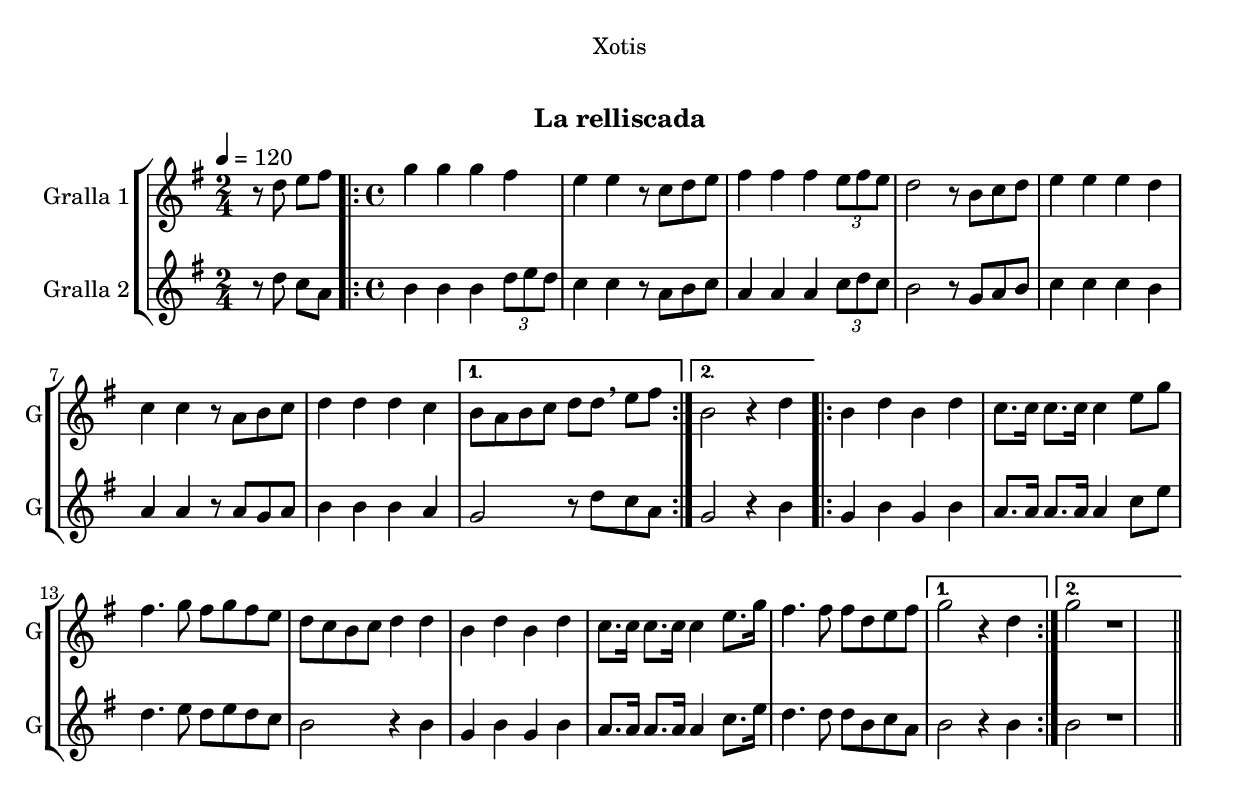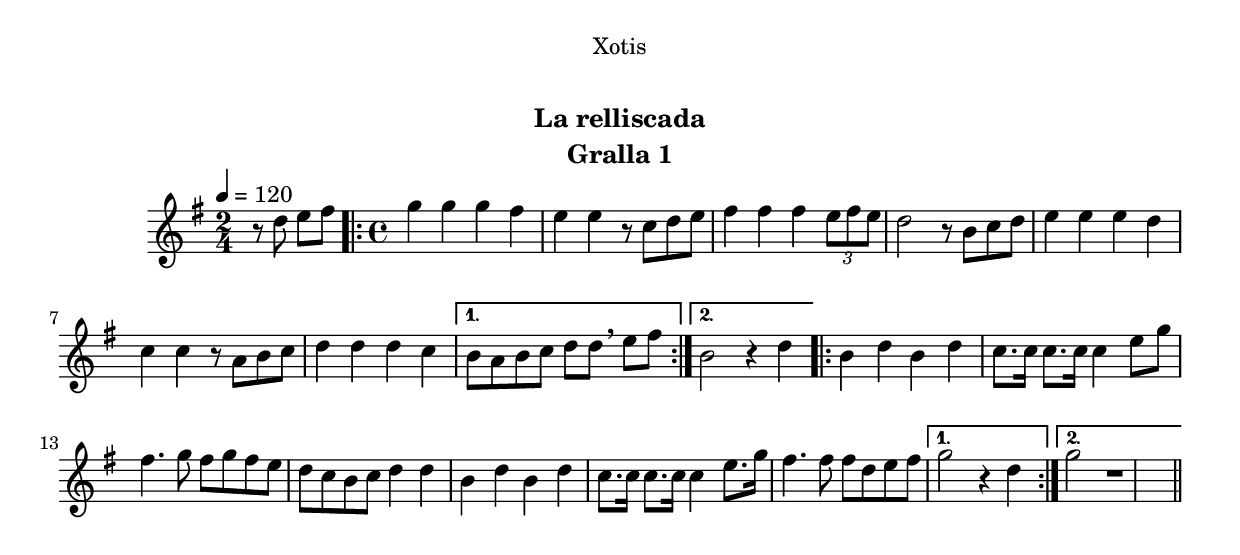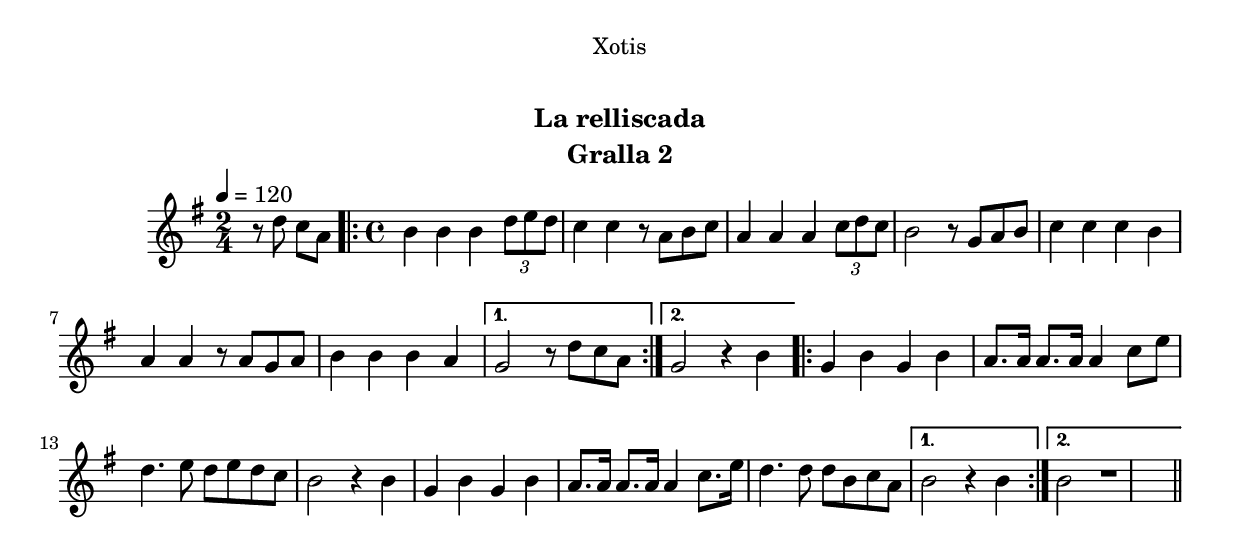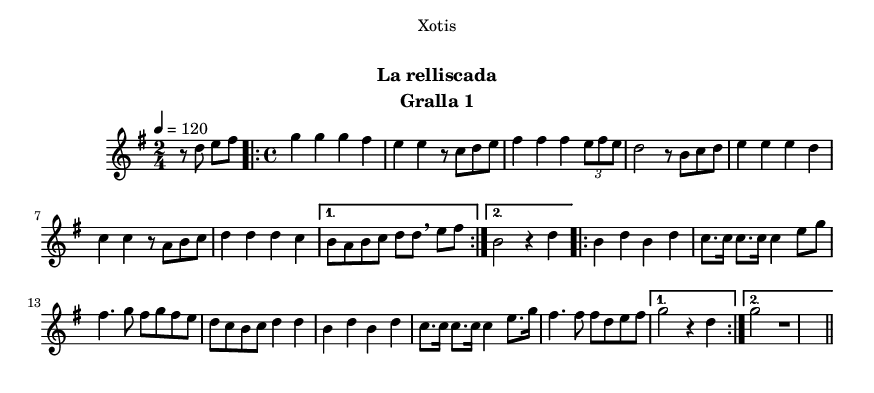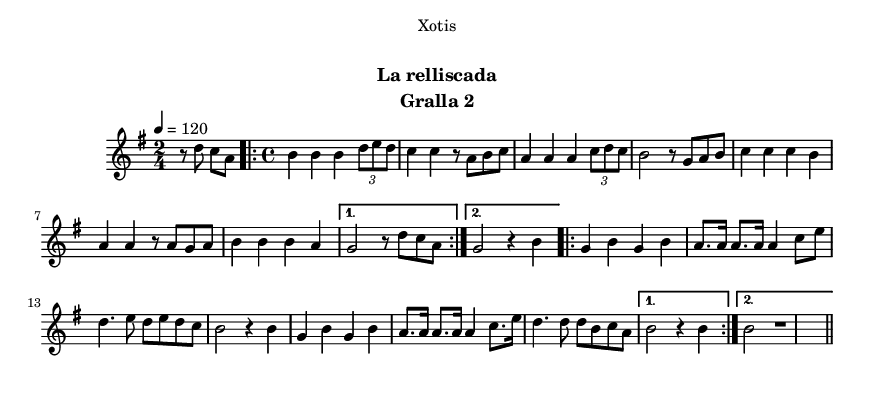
\version "2.16.0"

\header {
  dedication="Xotis"
  title="  "
  subtitle="La relliscada"
  subsubtitle=""
  poet=""
  meter=""
  piece=""
  composer=""
  arranger=""
  opus=""
  instrument=""
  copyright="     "
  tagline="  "
}

liniaroAa =
\relative d''
{
  \tempo 4=120
  \clef treble
  \key g \major
  \time 2/4
  r8 d e fis  |
  \time 4/4   \repeat volta 2 { g4 g g fis  |
  e4 e r8 c d e  |
  fis4 fis fis \times 2/3 { e8 fis e }  |
  %05
  d2 r8 b c d  |
  e4 e e d  |
  c4 c r8 a b c  |
  d4 d d c }
  \alternative { { b8 a b c d d \breathe e fis }
  %10
  { b,2 r4 d } }
  \repeat volta 2 { b4 d b d  |
  c8. c16 c8. c16 c4 e8 g  |
  fis4. g8 fis g fis e  |
  d8 c b c d4 d  |
  %15
  b4 d b d  |
  c8. c16 c8. c16 c4 e8. g16  |
  fis4. fis8 fis d e fis }
  \alternative { { g2 r4 d }
  { g2 r1 } } \bar "||" % troigo!
}

liniaroAb =
\relative d''
{
  \tempo 4=120
  \clef treble
  \key g \major
  \time 2/4
  r8 d c a  |
  \time 4/4   \repeat volta 2 { b4 b b \times 2/3 { d8 e d }  |
  c4 c r8 a b c  |
  a4 a a \times 2/3 { c8 d c }  |
  %05
  b2 r8 g a b  |
  c4 c c b  |
  a4 a r8 a g a  |
  b4 b b a }
  \alternative { { g2 r8 d' c a }
  %10
  { g2 r4 b } }
  \repeat volta 2 { g4 b g b  |
  a8. a16 a8. a16 a4 c8 e  |
  d4. e8 d e d c  |
  b2 r4 b  |
  %15
  g4 b g b  |
  a8. a16 a8. a16 a4 c8. e16  |
  d4. d8 d b c a }
  \alternative { { b2 r4 b }
  { b2 r1 } } \bar "||" % troigo!
}

\book {

\paper {
  print-page-number = false
}

\bookpart {
  \score {
    \new StaffGroup {
      \override Score.RehearsalMark #'self-alignment-X = #LEFT
      <<
        \new Staff \with {instrumentName = #"Gralla 1" shortInstrumentName = #"G"} \liniaroAa
        \new Staff \with {instrumentName = #"Gralla 2" shortInstrumentName = #"G"} \liniaroAb
      >>
    }
    \layout {}
  }\score { \unfoldRepeats
    \new StaffGroup {
      \override Score.RehearsalMark #'self-alignment-X = #LEFT
      <<
        \new Staff \with {instrumentName = #"Gralla 1" shortInstrumentName = #"G"} \liniaroAa
        \new Staff \with {instrumentName = #"Gralla 2" shortInstrumentName = #"G"} \liniaroAb
      >>
    }
    \midi {}
  }
}

\bookpart {
  \header {instrument="Gralla 1"}
  \score {
    \new StaffGroup {
      \override Score.RehearsalMark #'self-alignment-X = #LEFT
      <<
        \new Staff \liniaroAa
      >>
    }
    \layout {}
  }\score { \unfoldRepeats
    \new StaffGroup {
      \override Score.RehearsalMark #'self-alignment-X = #LEFT
      <<
        \new Staff \liniaroAa
      >>
    }
    \midi {}
  }
}

\bookpart {
  \header {instrument="Gralla 2"}
  \score {
    \new StaffGroup {
      \override Score.RehearsalMark #'self-alignment-X = #LEFT
      <<
        \new Staff \liniaroAb
      >>
    }
    \layout {}
  }\score { \unfoldRepeats
    \new StaffGroup {
      \override Score.RehearsalMark #'self-alignment-X = #LEFT
      <<
        \new Staff \liniaroAb
      >>
    }
    \midi {}
  }
}

}

\book {

\paper {
  print-page-number = false
  #(set-paper-size "a6landscape")
  #(layout-set-staff-size 14)
}

\bookpart {
  \header {instrument="Gralla 1"}
  \score {
    \new StaffGroup {
      \override Score.RehearsalMark #'self-alignment-X = #LEFT
      <<
        \new Staff \liniaroAa
      >>
    }
    \layout {}
  }
}

\bookpart {
  \header {instrument="Gralla 2"}
  \score {
    \new StaffGroup {
      \override Score.RehearsalMark #'self-alignment-X = #LEFT
      <<
        \new Staff \liniaroAb
      >>
    }
    \layout {}
  }
}

}

